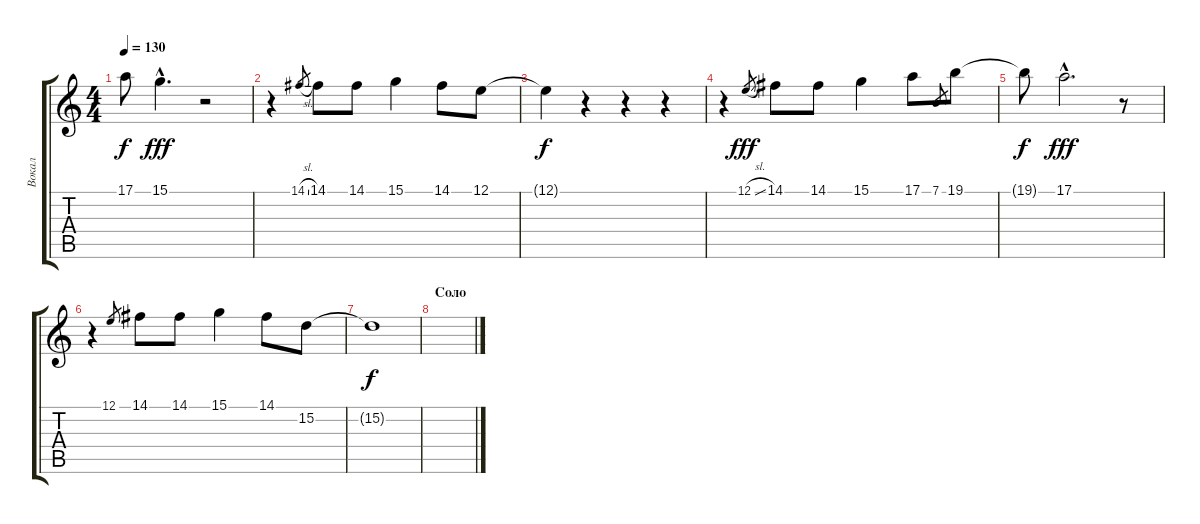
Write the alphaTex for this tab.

\track ("Вокал" "Вокал") {instrument violin}
\staff {score tabs}
\tuning (E4 B3 G3 D3 A2 E2) {hide}
\ts (4 4)
\tempo 130
\clef g2
\ks c
17.1{t}.8{dy f} 15.1{hac}.4{d dy fff} r.2 |
r.4 14.1{sl}.8{gr} 14.1.8 14.1.8 15.1.4 14.1.8 12.1.8 |
12.1{t}.4{dy f} r.4 r.4 r.4 |
r.4 12.1{sl}.8{gr dy fff} 14.1.8 14.1.8 15.1.4 17.1.8 7.1.8{gr} 19.1.8 |
19.1{t}.8{dy f} 17.1{hac}.2{d dy fff} r.8 |
r.4 12.1.8{gr} 14.1.8 14.1.8 15.1.4 14.1.8 15.2.8 |
15.2{t}.1{dy f} |
\section ("" "Соло")
